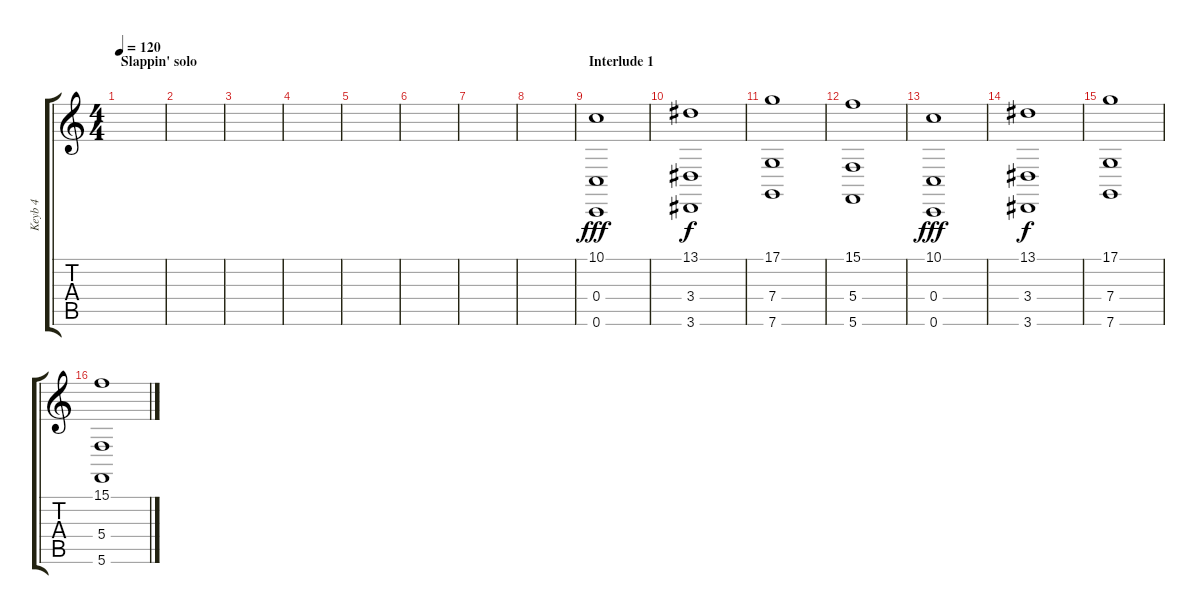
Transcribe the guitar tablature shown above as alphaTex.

\track ("Keyb 4" "Keyb 4") {instrument pad4choir}
\staff {score tabs}
\tuning (D4 A3 F3 C3 G2 C2) {hide}
\ts (4 4)
\section ("" "Slappin' solo")
\tempo 120
\clef g2
\ks c
|
|
|
|
|
|
|
|
\section ("" "Interlude 1")
(10.1 0.4 0.6).1{dy fff instrument pad4choir} |
(13.1 3.4 3.6).1{dy f} |
(17.1 7.4 7.6).1 |
(15.1 5.4 5.6).1 |
(10.1 0.4 0.6).1{dy fff instrument pad4choir} |
(13.1 3.4 3.6).1{dy f} |
(17.1 7.4 7.6).1 |
(15.1 5.4 5.6).1
